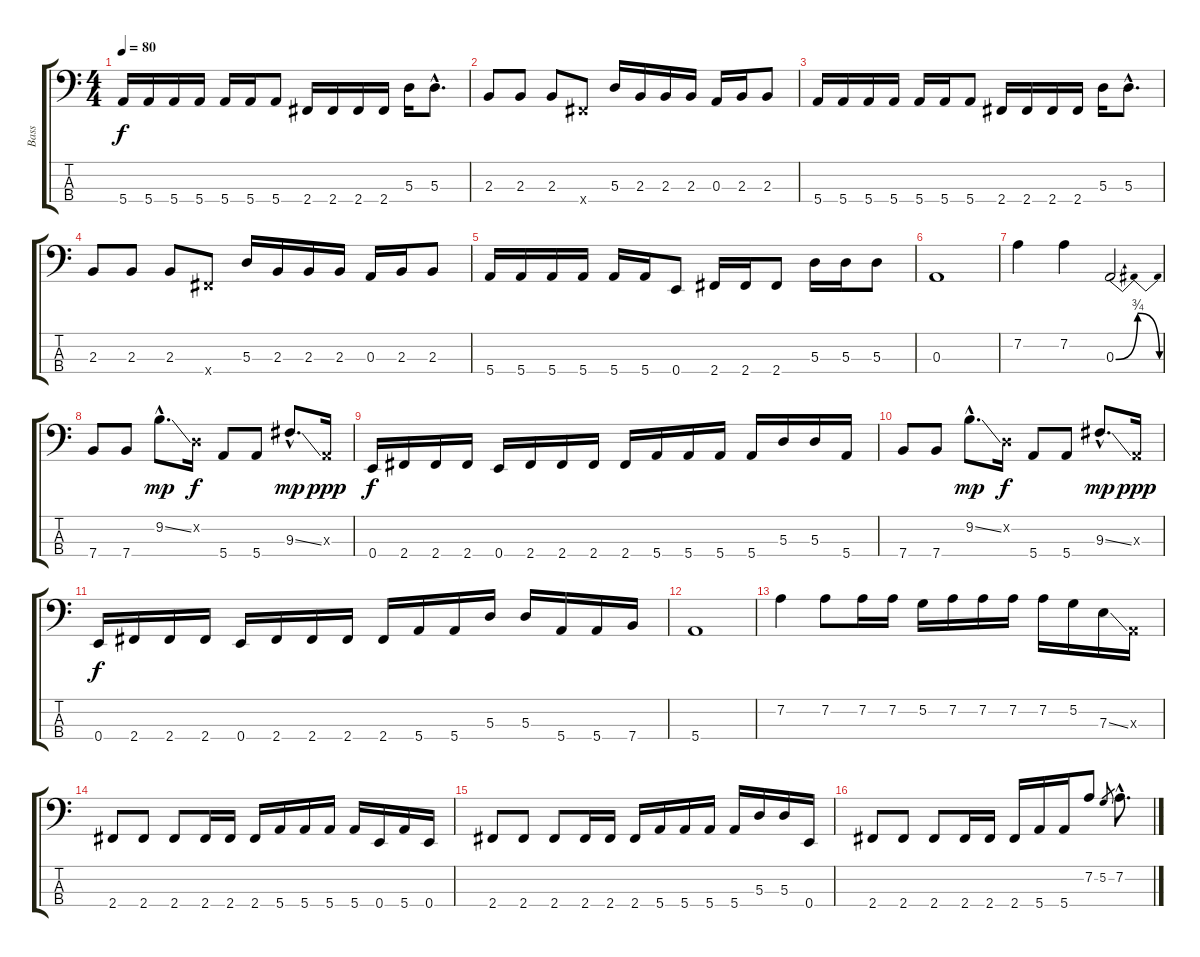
\track ("Bass" "Bass") {instrument electricbassfinger}
\staff {score tabs}
\tuning (G2 D2 A1 E1) {hide}
\ts (4 4)
\tempo 80
\clef f4
\ks c
5.4.16{dy f} 5.4.16 5.4.16 5.4.16 5.4.16 5.4.16 5.4.8 2.4.16 2.4.16 2.4.16 2.4.16 5.3.16 5.3{hac}.8{d} |
2.3.8 2.3.8 2.3.8 2.4{x}.8 5.3.16 2.3.16 2.3.16 2.3.16 0.3.16 2.3.16 2.3.8 |
5.4.16 5.4.16 5.4.16 5.4.16 5.4.16 5.4.16 5.4.8 2.4.16 2.4.16 2.4.16 2.4.16 5.3.16 5.3{hac}.8{d} |
2.3.8 2.3.8 2.3.8 2.4{x}.8 5.3.16 2.3.16 2.3.16 2.3.16 0.3.16 2.3.16 2.3.8 |
5.4.16 5.4.16 5.4.16 5.4.16 5.4.16 5.4.16 0.4.8 2.4.16 2.4.16 2.4.8 5.3.16 5.3.16 5.3.8 |
0.3.1 |
7.2.4 7.2.4 0.3{be (bendrelease 0 0 45 3 45 3 60 0)}.2 |
7.4.8 7.4.8 9.2{ss hac}.8{d dy mp} 0.2{x}.16{dy f} 5.4.8 5.4.8 9.3{ss hac}.8{d dy mp} 0.3{x}.16{dy ppp} |
0.4.16{dy f} 2.4.16 2.4.16 2.4.16 0.4.16 2.4.16 2.4.16 2.4.16 2.4.16 5.4.16 5.4.16 5.4.16 5.4.16 5.3.16 5.3.16 5.4.16 |
7.4.8 7.4.8 9.2{ss hac}.8{d dy mp} 0.2{x}.16{dy f} 5.4.8 5.4.8 9.3{ss hac}.8{d dy mp} 0.3{x}.16{dy ppp} |
0.4.16{dy f} 2.4.16 2.4.16 2.4.16 0.4.16 2.4.16 2.4.16 2.4.16 2.4.16 5.4.16 5.4.16 5.3.16 5.3.16 5.4.16 5.4.16 7.4.16 |
5.4.1 |
7.2.4 7.2.8 7.2.16 7.2.16 5.2.16 7.2.16 7.2.16 7.2.16 7.2.16 5.2.16 7.3{ss}.16 0.3{x}.16 |
2.4.8 2.4.8 2.4.8 2.4.16 2.4.16 2.4.16 5.4.16 5.4.16 5.4.16 5.4.16 0.4.16 5.4.16 0.4.16 |
2.4.8 2.4.8 2.4.8 2.4.16 2.4.16 2.4.16 5.4.16 5.4.16 5.4.16 5.4.16 5.3.16 5.3.16 0.4.16 |
2.4.8 2.4.8 2.4.8 2.4.16 2.4.16 2.4.16 5.4.16 5.4.16 7.2.8 5.2.8{gr} 7.2{hac}.8{d}
